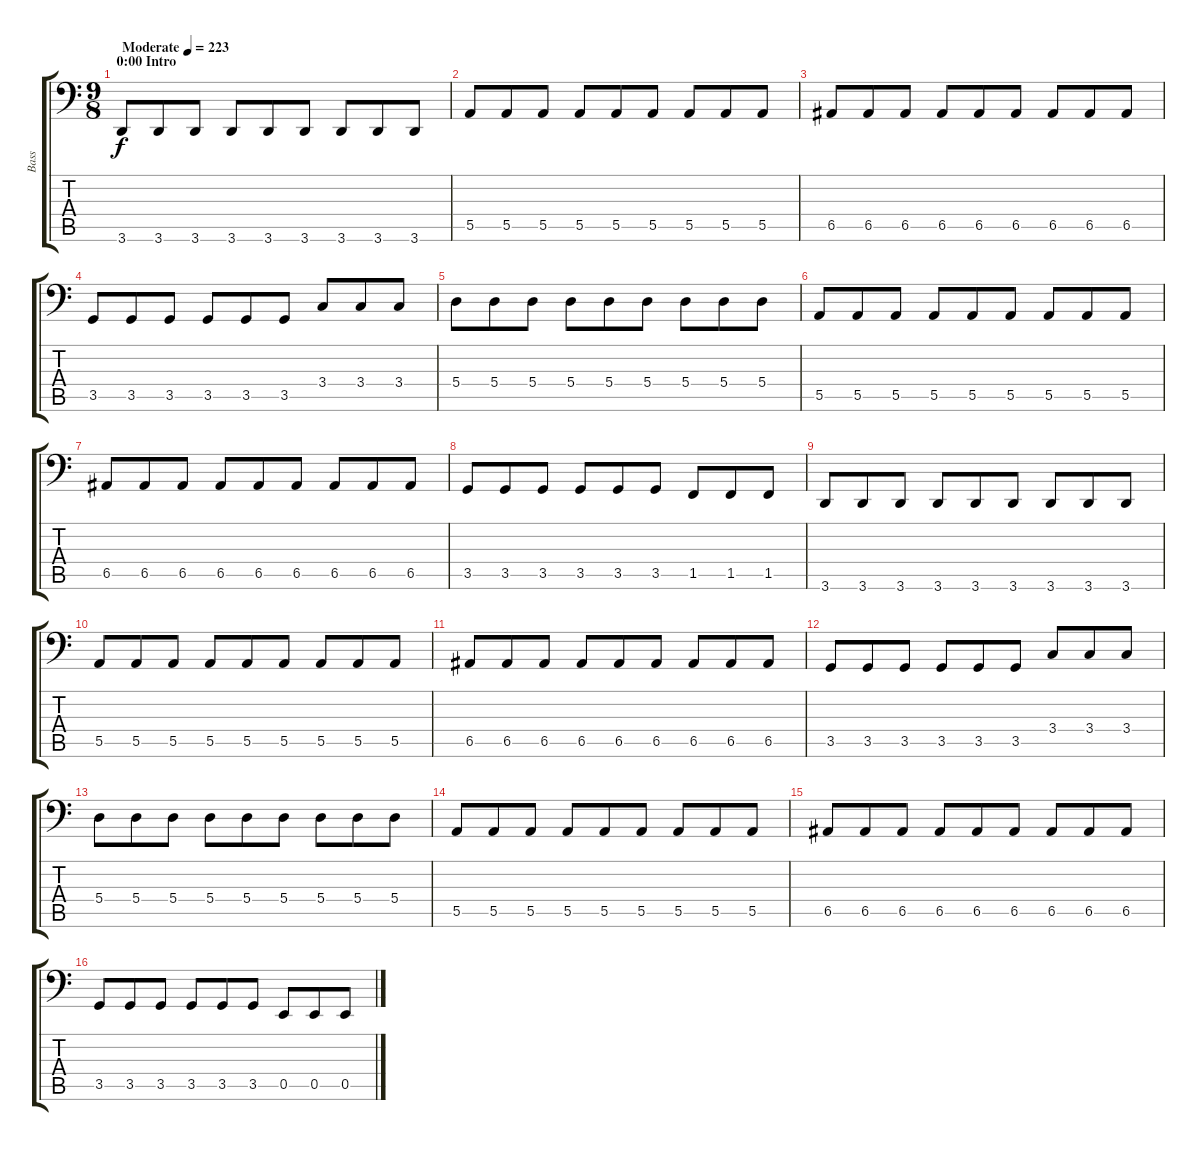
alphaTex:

\track ("Bass" "Bass") {instrument electricbasspick}
\staff {score tabs}
\tuning (B2 G2 D2 A1 E1 B0) {hide}
\ts (9 8)
\section ("" "0:00 Intro")
\tempo (223 "Moderate")
\clef f4
\ks c
3.6.8{dy f instrument electricbasspick} 3.6.8 3.6.8 3.6.8 3.6.8 3.6.8 3.6.8 3.6.8 3.6.8 |
5.5.8 5.5.8 5.5.8 5.5.8 5.5.8 5.5.8 5.5.8 5.5.8 5.5.8 |
6.5.8 6.5.8 6.5.8 6.5.8 6.5.8 6.5.8 6.5.8 6.5.8 6.5.8 |
3.5.8 3.5.8 3.5.8 3.5.8 3.5.8 3.5.8 3.4.8 3.4.8 3.4.8 |
5.4.8 5.4.8 5.4.8 5.4.8 5.4.8 5.4.8 5.4.8 5.4.8 5.4.8 |
5.5.8 5.5.8 5.5.8 5.5.8 5.5.8 5.5.8 5.5.8 5.5.8 5.5.8 |
6.5.8 6.5.8 6.5.8 6.5.8 6.5.8 6.5.8 6.5.8 6.5.8 6.5.8 |
3.5.8 3.5.8 3.5.8 3.5.8 3.5.8 3.5.8 1.5.8 1.5.8 1.5.8 |
3.6.8 3.6.8 3.6.8 3.6.8 3.6.8 3.6.8 3.6.8 3.6.8 3.6.8 |
5.5.8 5.5.8 5.5.8 5.5.8 5.5.8 5.5.8 5.5.8 5.5.8 5.5.8 |
6.5.8 6.5.8 6.5.8 6.5.8 6.5.8 6.5.8 6.5.8 6.5.8 6.5.8 |
3.5.8 3.5.8 3.5.8 3.5.8 3.5.8 3.5.8 3.4.8 3.4.8 3.4.8 |
5.4.8 5.4.8 5.4.8 5.4.8 5.4.8 5.4.8 5.4.8 5.4.8 5.4.8 |
5.5.8 5.5.8 5.5.8 5.5.8 5.5.8 5.5.8 5.5.8 5.5.8 5.5.8 |
6.5.8 6.5.8 6.5.8 6.5.8 6.5.8 6.5.8 6.5.8 6.5.8 6.5.8 |
3.5.8 3.5.8 3.5.8 3.5.8 3.5.8 3.5.8 0.5.8 0.5.8 0.5.8
